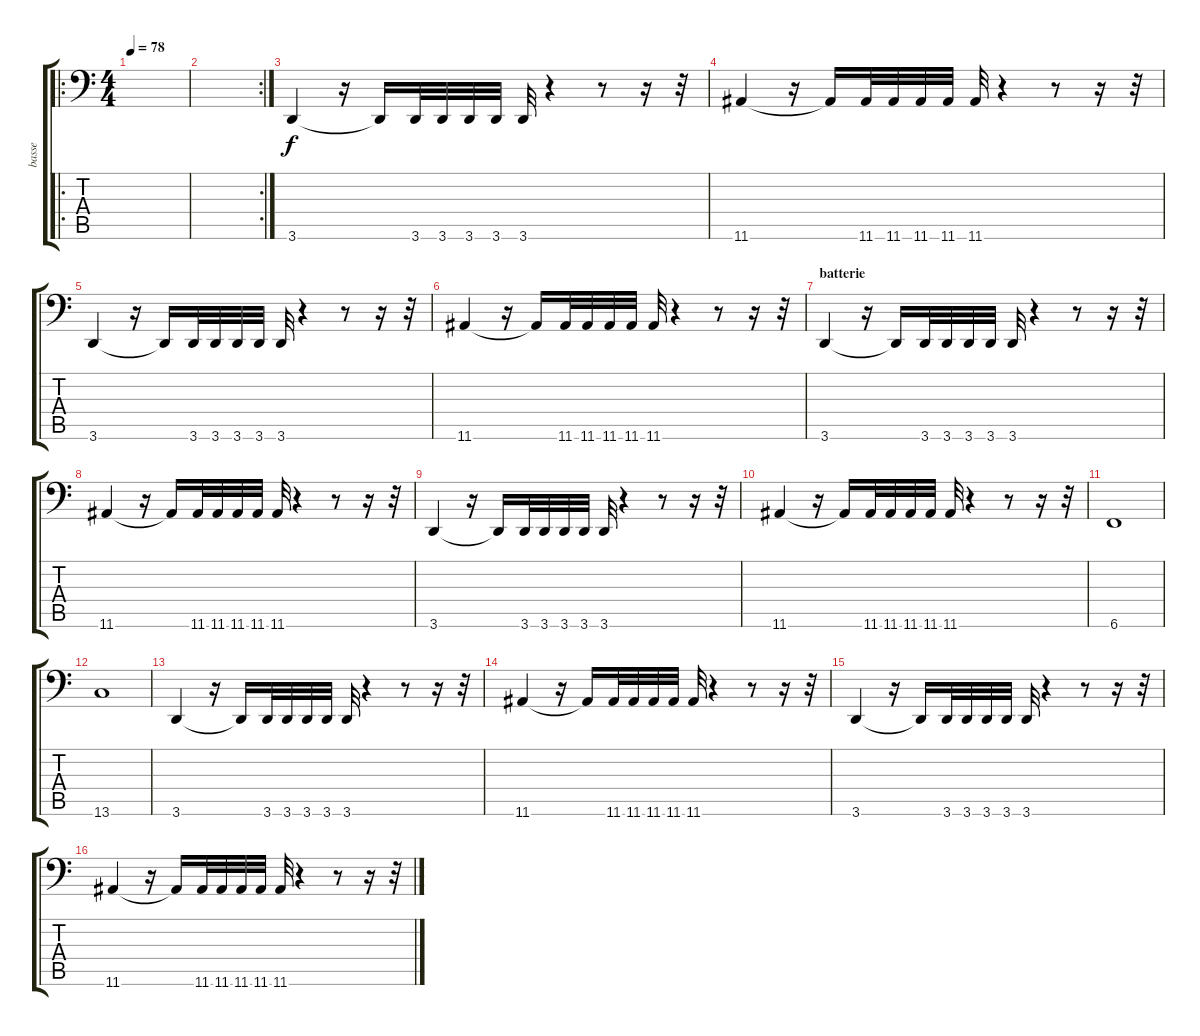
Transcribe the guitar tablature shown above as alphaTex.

\track ("basse" "basse") {instrument electricbassfinger}
\staff {score tabs}
\tuning (C3 G2 D2 A1 E1 B0) {hide}
\ro
\ts (4 4)
\tempo 78
\clef f4
\ks c
|
\rc 2
|
3.6.4 r.16 3.6{t}.16 3.6.32 3.6.32 3.6.32 3.6.32 3.6.32 r.4 r.8 r.16 r.32 |
11.6.4 r.16 11.6{t}.16 11.6.32 11.6.32 11.6.32 11.6.32 11.6.32 r.4 r.8 r.16 r.32 |
3.6.4 r.16 3.6{t}.16 3.6.32 3.6.32 3.6.32 3.6.32 3.6.32 r.4 r.8 r.16 r.32 |
11.6.4 r.16 11.6{t}.16 11.6.32 11.6.32 11.6.32 11.6.32 11.6.32 r.4 r.8 r.16 r.32 |
\section ("" "batterie")
3.6.4 r.16 3.6{t}.16 3.6.32 3.6.32 3.6.32 3.6.32 3.6.32 r.4 r.8 r.16 r.32 |
11.6.4 r.16 11.6{t}.16 11.6.32 11.6.32 11.6.32 11.6.32 11.6.32 r.4 r.8 r.16 r.32 |
3.6.4 r.16 3.6{t}.16 3.6.32 3.6.32 3.6.32 3.6.32 3.6.32 r.4 r.8 r.16 r.32 |
11.6.4 r.16 11.6{t}.16 11.6.32 11.6.32 11.6.32 11.6.32 11.6.32 r.4 r.8 r.16 r.32 |
6.6.1 |
13.6.1 |
3.6.4 r.16 3.6{t}.16 3.6.32 3.6.32 3.6.32 3.6.32 3.6.32 r.4 r.8 r.16 r.32 |
11.6.4 r.16 11.6{t}.16 11.6.32 11.6.32 11.6.32 11.6.32 11.6.32 r.4 r.8 r.16 r.32 |
3.6.4 r.16 3.6{t}.16 3.6.32 3.6.32 3.6.32 3.6.32 3.6.32 r.4 r.8 r.16 r.32 |
11.6.4 r.16 11.6{t}.16 11.6.32 11.6.32 11.6.32 11.6.32 11.6.32 r.4 r.8 r.16 r.32
